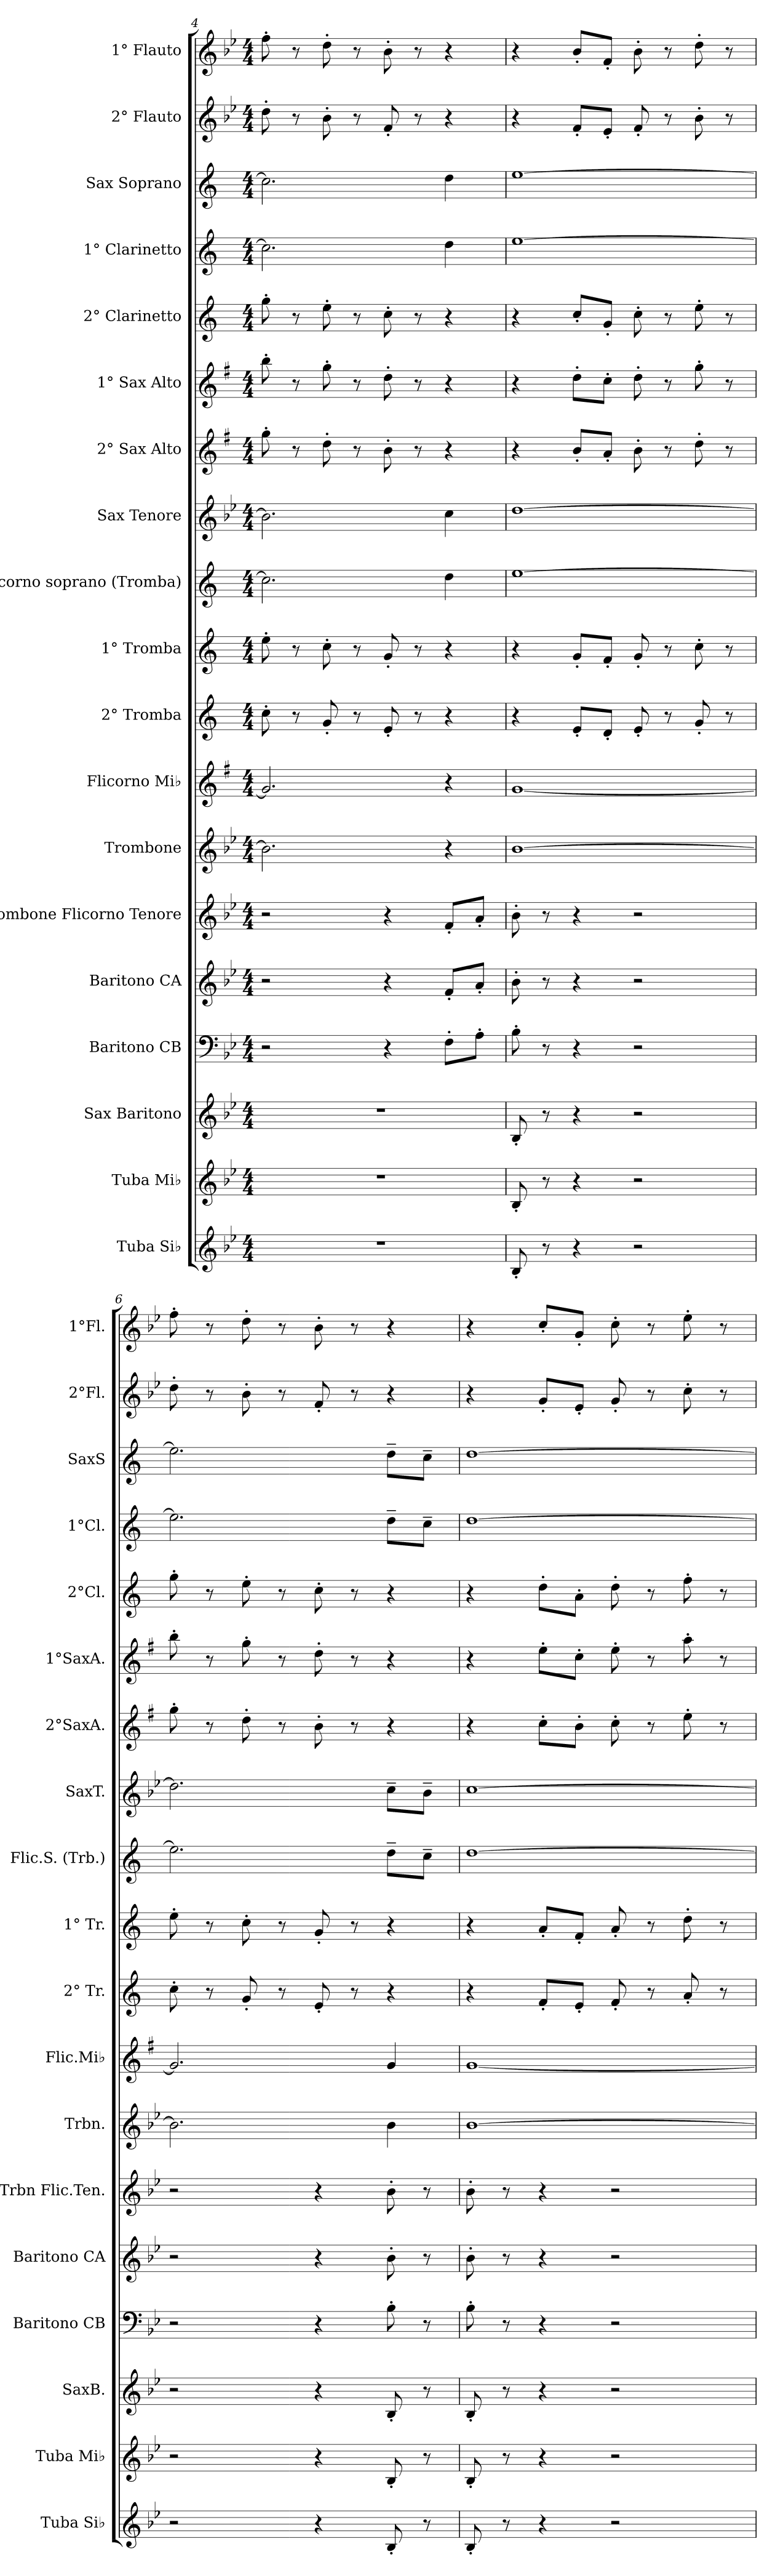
**kern	**kern	**kern	**kern	**kern	**kern	**kern	**kern	**kern	**kern	**kern	**kern	**kern	**kern	**kern	**kern	**kern	**kern	**kern
*part19	*part18	*part17	*part16	*part15	*part14	*part13	*part12	*part11	*part10	*part9	*part8	*part7	*part6	*part5	*part4	*part3	*part2	*part1
*staff19	*staff18	*staff17	*staff16	*staff15	*staff14	*staff13	*staff12	*staff11	*staff10	*staff9	*staff8	*staff7	*staff6	*staff5	*staff4	*staff3	*staff2	*staff1
*I"Tuba Si♭	*I"Tuba Mi♭	*I"Sax Baritono	*I"Baritono CB	*I"Baritono CA	*I"Trombone Flicorno Tenore	*I"Trombone	*I"Flicorno Mi♭	*I"2° Tromba	*I"1° Tromba	*I"Flicorno soprano (Tromba)	*I"Sax Tenore	*I"2° Sax Alto	*I"1° Sax Alto	*I"2° Clarinetto	*I"1° Clarinetto	*I"Sax Soprano	*I"2° Flauto	*I"1° Flauto
*I'Tuba Si♭	*I'Tuba Mi♭	*I'SaxB.	*I'Baritono CB	*I'Baritono CA	*I'Trbn Flic.Ten.	*I'Trbn.	*I'Flic.Mi♭	*I'2° Tr.	*I'1° Tr.	*I'Flic.S. (Trb.)	*I'SaxT.	*I'2°SaxA.	*I'1°SaxA.	*I'2°Cl.	*I'1°Cl.	*I'SaxS	*I'2°Fl.	*I'1°Fl.
*clefG2	*clefG2	*clefG2	*clefF4	*clefG2	*clefG2	*clefG2	*clefG2	*clefG2	*clefG2	*clefG2	*clefG2	*clefG2	*clefG2	*clefG2	*clefG2	*clefG2	*clefG2	*clefG2
*ITrd15c26	*ITrd12c21	*ITrd12c21	*	*ITrd8c14	*ITrd8c14	*ITrd8c14	*ITrd4c7	*ITrd1c2	*ITrd1c2	*ITrd1c2	*ITrd8c14	*ITrd5c9	*ITrd5c9	*ITrd1c2	*ITrd1c2	*ITrd1c2	*	*
*k[b-e-]	*k[b-e-]	*k[b-e-]	*k[b-e-]	*k[b-e-]	*k[b-e-]	*k[b-e-]	*k[]	*k[b-e-]	*k[b-e-]	*k[b-e-]	*k[b-e-]	*k[b-e-]	*k[b-e-]	*k[b-e-]	*k[b-e-]	*k[b-e-]	*k[b-e-]	*k[b-e-]
*M4/4	*M4/4	*M4/4	*M4/4	*M4/4	*M4/4	*M4/4	*M4/4	*M4/4	*M4/4	*M4/4	*M4/4	*M4/4	*M4/4	*M4/4	*M4/4	*M4/4	*M4/4	*M4/4
=4	=4	=4	=4	=4	=4	=4	=4	=4	=4	=4	=4	=4	=4	=4	=4	=4	=4	=4
1r	1r	1r	2r	2r	2r	2.B-\]	2.c/]	8b-'\	8dd'\	2.b-\]	2.B-\]	8b-'\	8dd'\	8ff'\	2.b-\]	2.b-\]	8dd'\	8ff'\
.	.	.	.	.	.	.	.	8r	8r	.	.	8r	8r	8r	.	.	8r	8r
.	.	.	.	.	.	.	.	8f'/	8b-'\	.	.	8f'\	8b-'\	8dd'\	.	.	8b-'\	8dd'\
.	.	.	.	.	.	.	.	8r	8r	.	.	8r	8r	8r	.	.	8r	8r
.	.	.	4r	4r	4r	.	.	8d'/	8f'/	.	.	8d'\	8f'\	8b-'\	.	.	8f'/	8b-'\
.	.	.	.	.	.	.	.	8r	8r	.	.	8r	8r	8r	.	.	8r	8r
.	.	.	8F'\L	8F'/L	8F'/L	4r	4r	4r	4r	4cc\	4c\	4r	4r	4r	4cc\	4cc\	4r	4r
.	.	.	8A'\J	8A'/J	8A'/J	.	.	.	.	.	.	.	.	.	.	.	.	.
=5	=5	=5	=5	=5	=5	=5	=5	=5	=5	=5	=5	=5	=5	=5	=5	=5	=5	=5
8BBB-'/	8BB-'/	8BB-'/	8B-'\	8B-'\	8B-'\	[1B-	[1c	4r	4r	[1dd	[1d	4r	4r	4r	[1dd	[1dd	4r	4r
8r	8r	8r	8r	8r	8r	.	.	.	.	.	.	.	.	.	.	.	.	.
4r	4r	4r	4r	4r	4r	.	.	8d'/L	8f'/L	.	.	8d'/L	8f'\L	8b-'/L	.	.	8f'/L	8b-'/L
.	.	.	.	.	.	.	.	8c'/J	8e-'/J	.	.	8c'/J	8e-'\J	8f'/J	.	.	8e-'/J	8f'/J
2r	2r	2r	2r	2r	2r	.	.	8d'/	8f'/	.	.	8d'\	8f'\	8b-'\	.	.	8f'/	8b-'\
.	.	.	.	.	.	.	.	8r	8r	.	.	8r	8r	8r	.	.	8r	8r
.	.	.	.	.	.	.	.	8f'/	8b-'\	.	.	8f'\	8b-'\	8dd'\	.	.	8b-'\	8dd'\
.	.	.	.	.	.	.	.	8r	8r	.	.	8r	8r	8r	.	.	8r	8r
=6	=6	=6	=6	=6	=6	=6	=6	=6	=6	=6	=6	=6	=6	=6	=6	=6	=6	=6
2r	2r	2r	2r	2r	2r	2.B-\]	2.c/]	8b-'\	8dd'\	2.dd\]	2.d\]	8b-'\	8dd'\	8ff'\	2.dd\]	2.dd\]	8dd'\	8ff'\
.	.	.	.	.	.	.	.	8r	8r	.	.	8r	8r	8r	.	.	8r	8r
.	.	.	.	.	.	.	.	8f'/	8b-'\	.	.	8f'\	8b-'\	8dd'\	.	.	8b-'\	8dd'\
.	.	.	.	.	.	.	.	8r	8r	.	.	8r	8r	8r	.	.	8r	8r
4r	4r	4r	4r	4r	4r	.	.	8d'/	8f'/	.	.	8d'\	8f'\	8b-'\	.	.	8f'/	8b-'\
.	.	.	.	.	.	.	.	8r	8r	.	.	8r	8r	8r	.	.	8r	8r
8BBB-'/	8BB-'/	8BB-'/	8B-'\	8B-'\	8B-'\	4B-\	4c/	4r	4r	8cc~\L	8c~\L	4r	4r	4r	8cc~\L	8cc~\L	4r	4r
8r	8r	8r	8r	8r	8r	.	.	.	.	8b-~\J	8B-~\J	.	.	.	8b-~\J	8b-~\J	.	.
=7	=7	=7	=7	=7	=7	=7	=7	=7	=7	=7	=7	=7	=7	=7	=7	=7	=7	=7
8BBB-'/	8BB-'/	8BB-'/	8B-'\	8B-'\	8B-'\	[1B-	[1c	4r	4r	[1cc	[1c	4r	4r	4r	[1cc	[1cc	4r	4r
8r	8r	8r	8r	8r	8r	.	.	.	.	.	.	.	.	.	.	.	.	.
4r	4r	4r	4r	4r	4r	.	.	8e-'/L	8g'/L	.	.	8e-'\L	8g'\L	8cc'\L	.	.	8g'/L	8cc'/L
.	.	.	.	.	.	.	.	8d'/J	8e-'/J	.	.	8d'\J	8e-'\J	8g'\J	.	.	8e-'/J	8g'/J
2r	2r	2r	2r	2r	2r	.	.	8e-'/	8g'/	.	.	8e-'\	8g'\	8cc'\	.	.	8g'/	8cc'\
.	.	.	.	.	.	.	.	8r	8r	.	.	8r	8r	8r	.	.	8r	8r
.	.	.	.	.	.	.	.	8g'/	8cc'\	.	.	8g'\	8cc'\	8ee-'\	.	.	8cc'\	8ee-'\
.	.	.	.	.	.	.	.	8r	8r	.	.	8r	8r	8r	.	.	8r	8r
=	=	=	=	=	=	=	=	=	=	=	=	=	=	=	=	=	=	=
*-	*-	*-	*-	*-	*-	*-	*-	*-	*-	*-	*-	*-	*-	*-	*-	*-	*-	*-
